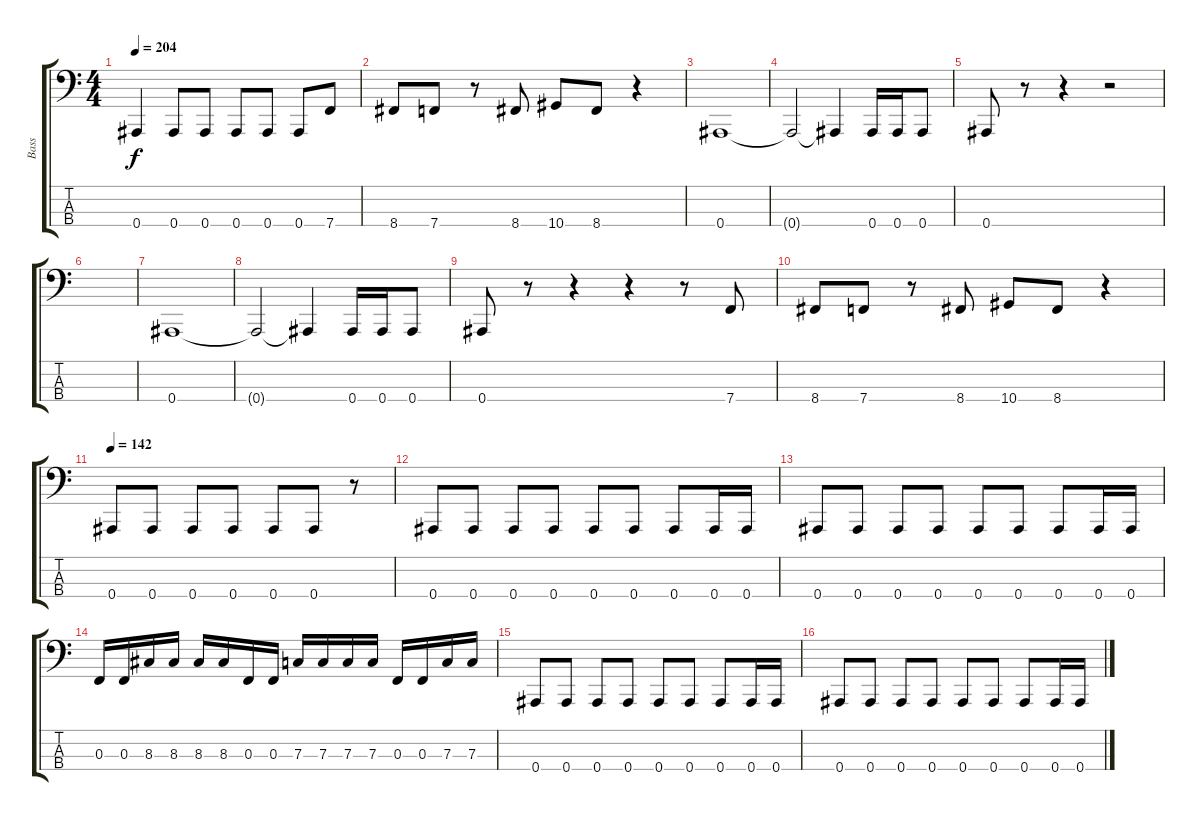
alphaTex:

\track ("Bass" "Bass") {instrument electricbassfinger}
\staff {score tabs}
\tuning (Eb2 Bb1 F1 Bb0) {hide}
\ts (4 4)
\tempo 204
\clef f4
\ks c
0.4.4{dy f} 0.4.8 0.4.8 0.4.8 0.4.8 0.4.8 7.4.8 |
8.4.8 7.4.8 r.8 8.4.8 10.4.8 8.4.8 r.4 |
0.4.1 |
0.4{t}.2 0.4{t}.4 0.4.16 0.4.16 0.4.8 |
0.4.8 r.8 r.4 r.2 |
|
0.4.1 |
0.4{t}.2 0.4{t}.4 0.4.16 0.4.16 0.4.8 |
0.4.8 r.8 r.4 r.4 r.8 7.4.8 |
8.4.8 7.4.8 r.8 8.4.8 10.4.8 8.4.8 r.4 |
\tempo 142
0.4.8 0.4.8 0.4.8 0.4.8 0.4.8 0.4.8 r.8 |
0.4.8 0.4.8 0.4.8 0.4.8 0.4.8 0.4.8 0.4.8 0.4.16 0.4.16 |
0.4.8 0.4.8 0.4.8 0.4.8 0.4.8 0.4.8 0.4.8 0.4.16 0.4.16 |
0.3.16 0.3.16 8.3.16 8.3.16 8.3.16 8.3.16 0.3.16 0.3.16 7.3.16 7.3.16 7.3.16 7.3.16 0.3.16 0.3.16 7.3.16 7.3.16 |
0.4.8 0.4.8 0.4.8 0.4.8 0.4.8 0.4.8 0.4.8 0.4.16 0.4.16 |
0.4.8 0.4.8 0.4.8 0.4.8 0.4.8 0.4.8 0.4.8 0.4.16 0.4.16
